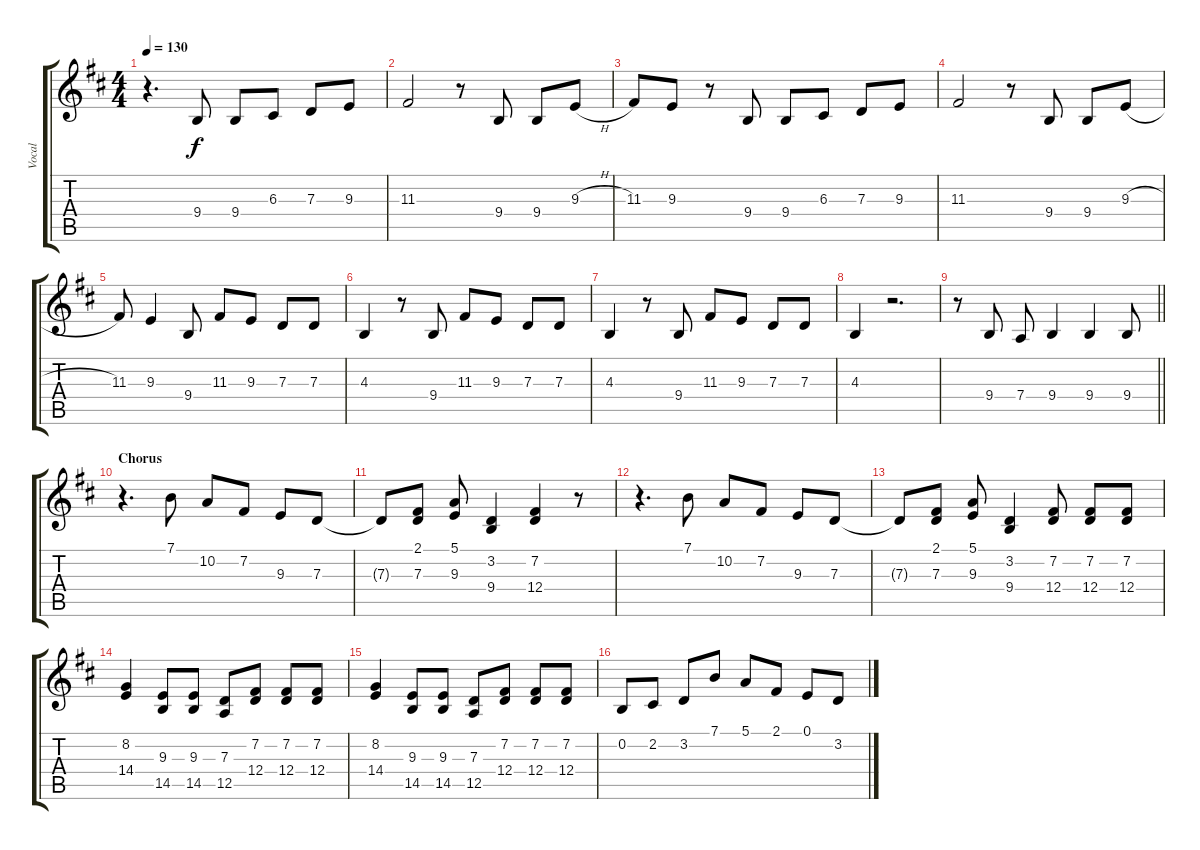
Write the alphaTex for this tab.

\track ("Vocal" "Vocal") {instrument tenorsax}
\staff {score tabs}
\tuning (E4 B3 G3 D3 A2 E2) {hide}
\ts (4 4)
\tempo 130
\clef g2
\ks d
r.4{d dy f} 9.4.8 9.4.8 6.3.8 7.3.8 9.3.8 |
11.3.2 r.8 9.4.8 9.4.8 9.3{h}.8 |
11.3.8 9.3.8 r.8 9.4.8 9.4.8 6.3.8 7.3.8 9.3.8 |
11.3.2 r.8 9.4.8 9.4.8 9.3{h}.8 |
11.3.8 9.3.4 9.4.8 11.3.8 9.3.8 7.3.8 7.3.8 |
4.3.4 r.8 9.4.8 11.3.8 9.3.8 7.3.8 7.3.8 |
4.3.4 r.8 9.4.8 11.3.8 9.3.8 7.3.8 7.3.8 |
4.3.4 r.2{d} |
\barLineRight lightlight
r.8 9.4.8 7.4.8 9.4.4 9.4.4 9.4.8 |
\section ("" "Chorus")
r.4{d} 7.1.8 10.2.8 7.2.8 9.3.8 7.3.8 |
7.3{t}.8 (2.1 7.3).8 (5.1 9.3).8 (3.2 9.4).4 (7.2 12.4).4 r.8 |
r.4{d} 7.1.8 10.2.8 7.2.8 9.3.8 7.3.8 |
7.3{t}.8 (2.1 7.3).8 (5.1 9.3).8 (3.2 9.4).4 (7.2 12.4).8 (7.2 12.4).8 (7.2 12.4).8 |
(8.2 14.4).4 (9.3 14.5).8 (9.3 14.5).8 (7.3 12.5).8 (7.2 12.4).8 (7.2 12.4).8 (7.2 12.4).8 |
(8.2 14.4).4 (9.3 14.5).8 (9.3 14.5).8 (7.3 12.5).8 (7.2 12.4).8 (7.2 12.4).8 (7.2 12.4).8 |
0.2.8 2.2.8 3.2.8 7.1.8 5.1.8 2.1.8 0.1.8 3.2.8
